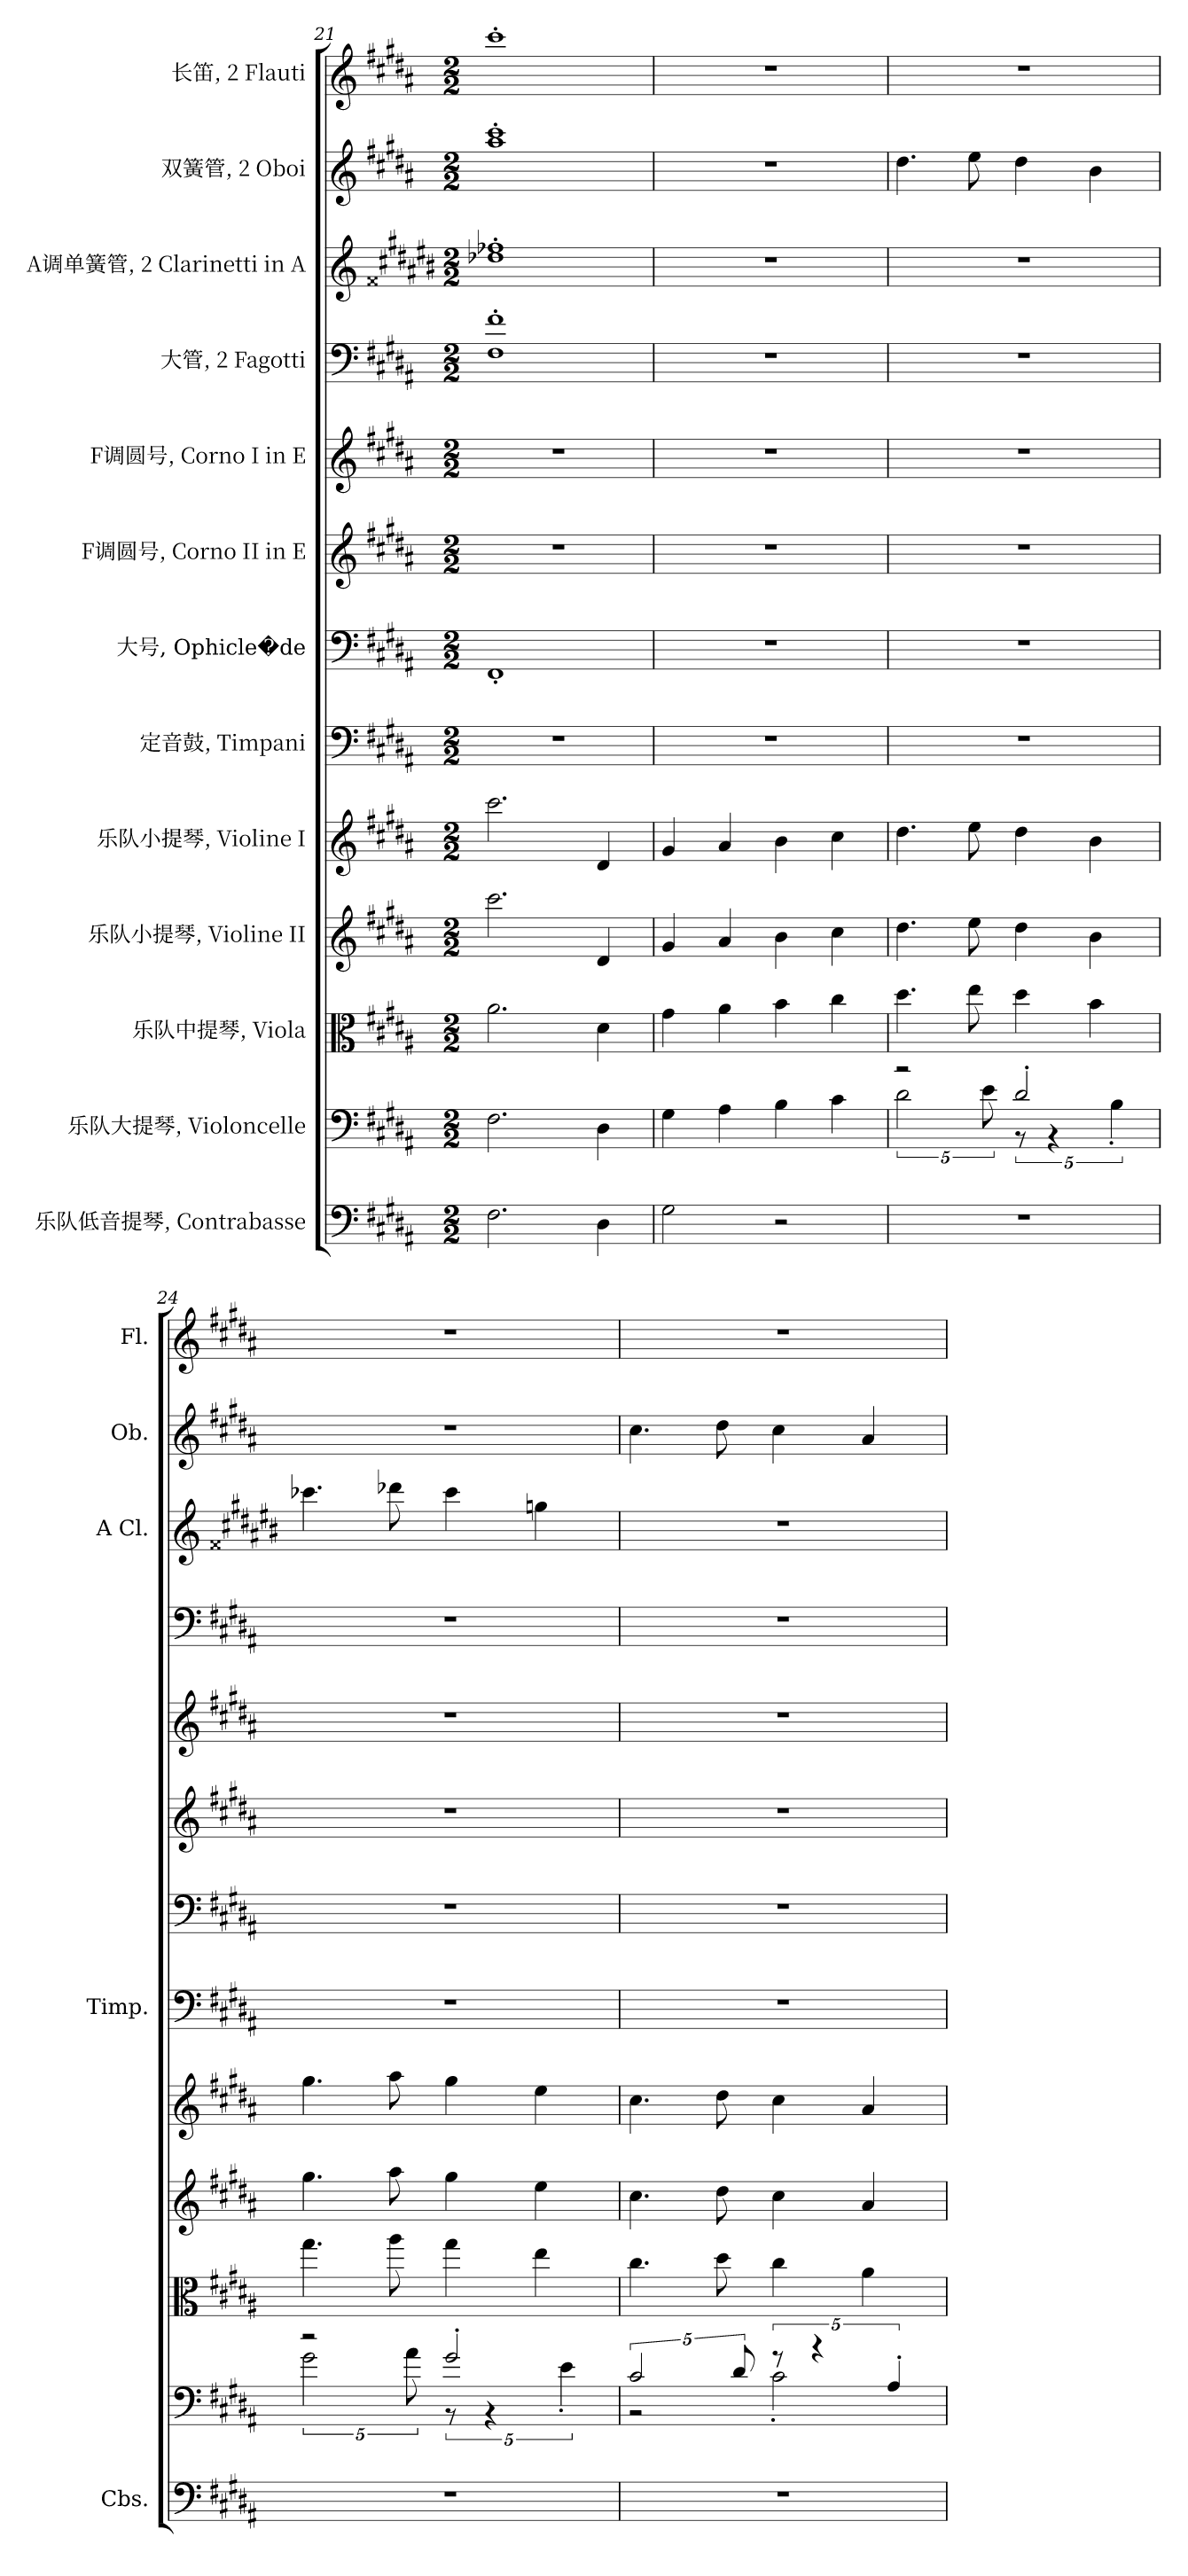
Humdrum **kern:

**kern	**kern	**kern	**kern	**kern	**kern	**kern	**kern	**kern	**kern	**kern	**kern	**kern
*part13	*part12	*part11	*part10	*part9	*part8	*part7	*part6	*part5	*part4	*part3	*part2	*part1
*staff13	*staff12	*staff11	*staff10	*staff9	*staff8	*staff7	*staff6	*staff5	*staff4	*staff3	*staff2	*staff1
*I"乐队低音提琴, Contrabasse	*I"乐队大提琴, Violoncelle	*I"乐队中提琴, Viola	*I"乐队小提琴, Violine II	*I"乐队小提琴, Violine I	*I"定音鼓, Timpani	*I"大号, Ophicle�de	*I"F调圆号, Corno II in E	*I"F调圆号, Corno I in E	*I"大管, 2 Fagotti	*I"A调单簧管, 2 Clarinetti in A	*I"双簧管, 2 Oboi	*I"长笛, 2 Flauti
*I'Cbs.	*	*	*	*	*I'Timp.	*	*	*	*	*I'A Cl.	*I'Ob.	*I'Fl.
*clefF4	*clefF4	*clefC3	*clefG2	*clefG2	*clefF4	*clefF4	*clefG2	*clefG2	*clefF4	*clefG2	*clefG2	*clefG2
*ITrd7c12	*	*	*	*	*	*	*ITrd4c7	*ITrd4c7	*	*ITrd2c3	*	*
*k[f#c#g#d#a#]	*k[f#c#g#d#a#]	*k[f#c#g#d#a#]	*k[f#c#g#d#a#]	*k[f#c#g#d#a#]	*k[f#c#g#d#a#]	*k[f#c#g#d#a#]	*k[f#c#g#d#]	*k[f#c#g#d#]	*k[f#c#g#d#a#]	*k[f##c#g#d#a#e#b#]	*k[f#c#g#d#a#]	*k[f#c#g#d#a#]
*M2/2	*M2/2	*M2/2	*M2/2	*M2/2	*M2/2	*M2/2	*M2/2	*M2/2	*M2/2	*M2/2	*M2/2	*M2/2
*MM270	*MM270	*MM270	*MM270	*MM270	*MM270	*MM270	*MM270	*MM270	*MM270	*MM270	*MM270	*MM270
=21	=21	=21	=21	=21	=21	=21	=21	=21	=21	=21	=21	=21
2.FF#\	2.F#\	2.a#\	2.ccc#\	2.ccc#\	1r	1FF#'	1r	1r	1F#' 1f#'	1b-X' 1dd-X'	1aa#' 1ccc#'	1ccc#'
4DD#\	4D#\	4d#\	4d#/	4d#/	.	.	.	.	.	.	.	.
=22	=22	=22	=22	=22	=22	=22	=22	=22	=22	=22	=22	=22
*	*	*	*	*	*	*	*	*	*	*	*	*MM264
2GG#\	4G#\	4g#\	4g#/	4g#/	1r	1r	1r	1r	1r	1r	1r	1r
.	4A#\	4a#\	4a#/	4a#/	.	.	.	.	.	.	.	.
2r	4B\	4b\	4b\	4b\	.	.	.	.	.	.	.	.
.	4c#\	4cc#\	4cc#\	4cc#\	.	.	.	.	.	.	.	.
!!LO:PB:g=z
=23	=23	=23	=23	=23	=23	=23	=23	=23	=23	=23	=23	=23
*	*	*	*	*	*	*	*	*	*	*	*	*MM264
*	*^	*	*	*	*	*	*	*	*	*	*	*
1r	2r	5%2d#\	4.dd#\	4.dd#\	4.dd#\	1r	1r	1r	1r	1r	1r	4.dd#\	1r
.	.	.	8ee\	8ee\	8ee\	.	.	.	.	.	.	8ee\	.
.	.	10e\	.	.	.	.	.	.	.	.	.	.	.
.	2d#'/	10r	4dd#\	4dd#\	4dd#\	.	.	.	.	.	.	4dd#\	.
.	.	5r	.	.	.	.	.	.	.	.	.	.	.
.	.	.	4b\	4b\	4b\	.	.	.	.	.	.	4b\	.
.	.	5B'\	.	.	.	.	.	.	.	.	.	.	.
=24	=24	=24	=24	=24	=24	=24	=24	=24	=24	=24	=24	=24	=24
*	*	*	*	*	*	*	*	*	*	*	*	*	*MM264
1r	2r	5%2g#\	4.gg#\	4.gg#\	4.gg#\	1r	1r	1r	1r	1r	4.aa-X\	1r	1r
.	.	.	8aa#\	8aa#\	8aa#\	.	.	.	.	.	8bb-X\	.	.
.	.	10a#\	.	.	.	.	.	.	.	.	.	.	.
.	2g#'/	10r	4gg#\	4gg#\	4gg#\	.	.	.	.	.	4aa-\	.	.
.	.	5r	.	.	.	.	.	.	.	.	.	.	.
.	.	.	4ee\	4ee\	4ee\	.	.	.	.	.	4een\	.	.
.	.	5e'\	.	.	.	.	.	.	.	.	.	.	.
=25	=25	=25	=25	=25	=25	=25	=25	=25	=25	=25	=25	=25	=25
*	*	*	*	*	*	*	*	*	*	*	*	*	*MM264
1r	5%2c#/	2r	4.cc#\	4.cc#\	4.cc#\	1r	1r	1r	1r	1r	1r	4.cc#\	1r
.	.	.	8dd#\	8dd#\	8dd#\	.	.	.	.	.	.	8dd#\	.
.	10d#/	.	.	.	.	.	.	.	.	.	.	.	.
.	10r	2c#'\	4cc#\	4cc#\	4cc#\	.	.	.	.	.	.	4cc#\	.
.	5r	.	.	.	.	.	.	.	.	.	.	.	.
.	.	.	4a#\	4a#/	4a#/	.	.	.	.	.	.	4a#/	.
.	5A#'/	.	.	.	.	.	.	.	.	.	.	.	.
*	*v	*v	*	*	*	*	*	*	*	*	*	*	*
=	=	=	=	=	=	=	=	=	=	=	=	=
*-	*-	*-	*-	*-	*-	*-	*-	*-	*-	*-	*-	*-
